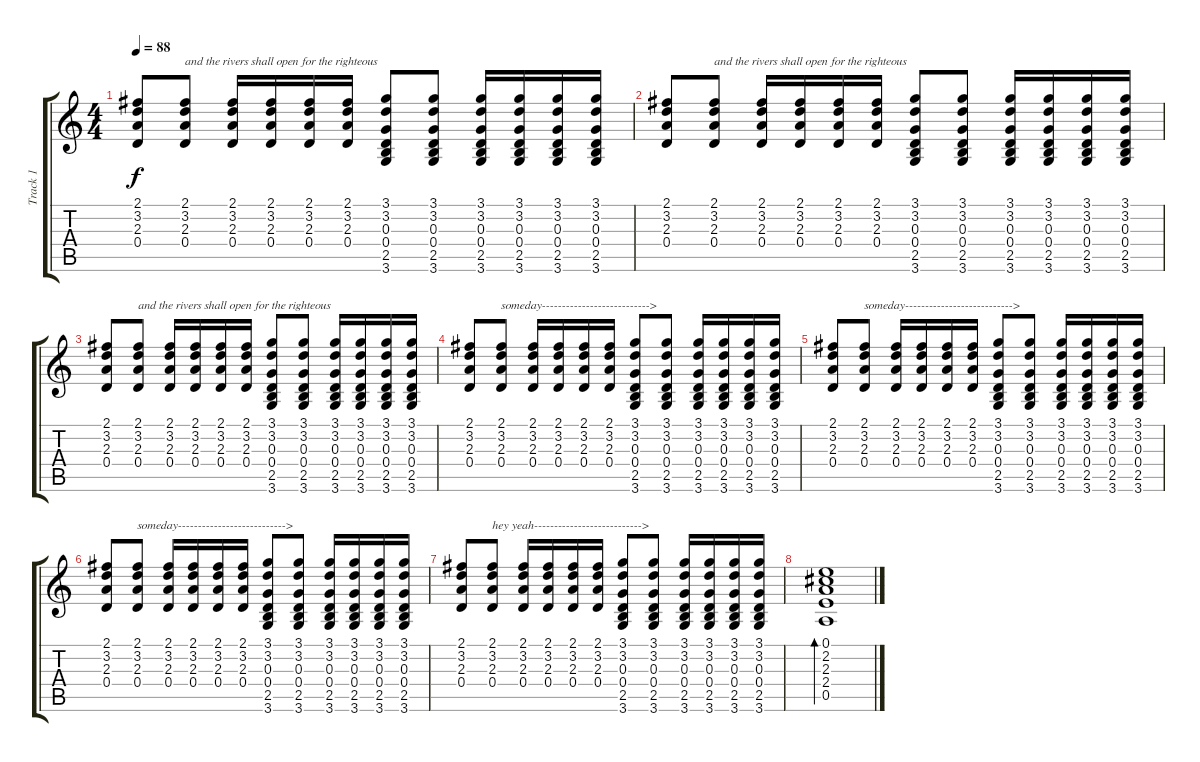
\track ("Track 1" "Track 1") {instrument acousticguitarsteel}
\staff {score tabs}
\tuning (E4 B3 G3 D3 A2 E2) {hide}
\ts (4 4)
\tempo 88
\clef g2
\ks c
(2.1 3.2 2.3 0.4).8{dy f} (2.1 3.2 2.3 0.4).8{txt "and the rivers shall open for the righteous "} (2.1 3.2 2.3 0.4).16 (2.1 3.2 2.3 0.4).16 (2.1 3.2 2.3 0.4).16 (2.1 3.2 2.3 0.4).16 (3.1 3.2 0.3 0.4 2.5 3.6).8 (3.1 3.2 0.3 0.4 2.5 3.6).8 (3.1 3.2 0.3 0.4 2.5 3.6).16 (3.1 3.2 0.3 0.4 2.5 3.6).16 (3.1 3.2 0.3 0.4 2.5 3.6).16 (3.1 3.2 0.3 0.4 2.5 3.6).16 |
(2.1 3.2 2.3 0.4).8 (2.1 3.2 2.3 0.4).8{txt "and the rivers shall open for the righteous "} (2.1 3.2 2.3 0.4).16 (2.1 3.2 2.3 0.4).16 (2.1 3.2 2.3 0.4).16 (2.1 3.2 2.3 0.4).16 (3.1 3.2 0.3 0.4 2.5 3.6).8 (3.1 3.2 0.3 0.4 2.5 3.6).8 (3.1 3.2 0.3 0.4 2.5 3.6).16 (3.1 3.2 0.3 0.4 2.5 3.6).16 (3.1 3.2 0.3 0.4 2.5 3.6).16 (3.1 3.2 0.3 0.4 2.5 3.6).16 |
(2.1 3.2 2.3 0.4).8 (2.1 3.2 2.3 0.4).8{txt "and the rivers shall open for the righteous "} (2.1 3.2 2.3 0.4).16 (2.1 3.2 2.3 0.4).16 (2.1 3.2 2.3 0.4).16 (2.1 3.2 2.3 0.4).16 (3.1 3.2 0.3 0.4 2.5 3.6).8 (3.1 3.2 0.3 0.4 2.5 3.6).8 (3.1 3.2 0.3 0.4 2.5 3.6).16 (3.1 3.2 0.3 0.4 2.5 3.6).16 (3.1 3.2 0.3 0.4 2.5 3.6).16 (3.1 3.2 0.3 0.4 2.5 3.6).16 |
(2.1 3.2 2.3 0.4).8 (2.1 3.2 2.3 0.4).8{txt "someday--------------------------->"} (2.1 3.2 2.3 0.4).16 (2.1 3.2 2.3 0.4).16 (2.1 3.2 2.3 0.4).16 (2.1 3.2 2.3 0.4).16 (3.1 3.2 0.3 0.4 2.5 3.6).8 (3.1 3.2 0.3 0.4 2.5 3.6).8 (3.1 3.2 0.3 0.4 2.5 3.6).16 (3.1 3.2 0.3 0.4 2.5 3.6).16 (3.1 3.2 0.3 0.4 2.5 3.6).16 (3.1 3.2 0.3 0.4 2.5 3.6).16 |
(2.1 3.2 2.3 0.4).8 (2.1 3.2 2.3 0.4).8{txt "someday--------------------------->"} (2.1 3.2 2.3 0.4).16 (2.1 3.2 2.3 0.4).16 (2.1 3.2 2.3 0.4).16 (2.1 3.2 2.3 0.4).16 (3.1 3.2 0.3 0.4 2.5 3.6).8 (3.1 3.2 0.3 0.4 2.5 3.6).8 (3.1 3.2 0.3 0.4 2.5 3.6).16 (3.1 3.2 0.3 0.4 2.5 3.6).16 (3.1 3.2 0.3 0.4 2.5 3.6).16 (3.1 3.2 0.3 0.4 2.5 3.6).16 |
(2.1 3.2 2.3 0.4).8 (2.1 3.2 2.3 0.4).8{txt "someday--------------------------->"} (2.1 3.2 2.3 0.4).16 (2.1 3.2 2.3 0.4).16 (2.1 3.2 2.3 0.4).16 (2.1 3.2 2.3 0.4).16 (3.1 3.2 0.3 0.4 2.5 3.6).8 (3.1 3.2 0.3 0.4 2.5 3.6).8 (3.1 3.2 0.3 0.4 2.5 3.6).16 (3.1 3.2 0.3 0.4 2.5 3.6).16 (3.1 3.2 0.3 0.4 2.5 3.6).16 (3.1 3.2 0.3 0.4 2.5 3.6).16 |
(2.1 3.2 2.3 0.4).8 (2.1 3.2 2.3 0.4).8{txt "hey yeah--------------------------->"} (2.1 3.2 2.3 0.4).16 (2.1 3.2 2.3 0.4).16 (2.1 3.2 2.3 0.4).16 (2.1 3.2 2.3 0.4).16 (3.1 3.2 0.3 0.4 2.5 3.6).8 (3.1 3.2 0.3 0.4 2.5 3.6).8 (3.1 3.2 0.3 0.4 2.5 3.6).16 (3.1 3.2 0.3 0.4 2.5 3.6).16 (3.1 3.2 0.3 0.4 2.5 3.6).16 (3.1 3.2 0.3 0.4 2.5 3.6).16 |
(0.1 2.2 2.3 2.4 0.5).1{bd 120}
